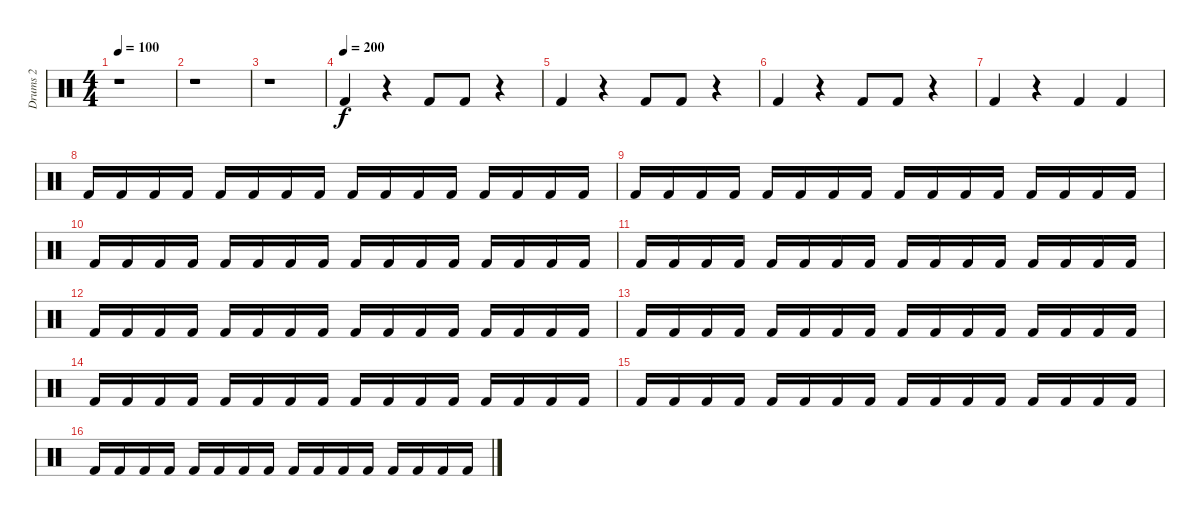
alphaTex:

\track ("Drums 2" "Drums 2") {instrument percussion}
\staff {score}
\articulation defaults
\ts (4 4)
\tempo 100
\clef neutral
\ks c
r.1{dy ff} |
r.1 |
r.1 |
\tempo (200)
"Kick (hit) 2".4{dy f} r.4 "Kick (hit) 2".8 "Kick (hit) 2".8 r.4 |
"Kick (hit) 2".4 r.4 "Kick (hit) 2".8 "Kick (hit) 2".8 r.4 |
"Kick (hit) 2".4 r.4 "Kick (hit) 2".8 "Kick (hit) 2".8 r.4 |
"Kick (hit) 2".4 r.4 "Kick (hit) 2".4 "Kick (hit) 2".4 |
"Kick (hit) 2".16 "Kick (hit) 2".16 "Kick (hit) 2".16 "Kick (hit) 2".16 "Kick (hit) 2".16 "Kick (hit) 2".16 "Kick (hit) 2".16 "Kick (hit) 2".16 "Kick (hit) 2".16 "Kick (hit) 2".16 "Kick (hit) 2".16 "Kick (hit) 2".16 "Kick (hit) 2".16 "Kick (hit) 2".16 "Kick (hit) 2".16 "Kick (hit) 2".16 |
"Kick (hit) 2".16 "Kick (hit) 2".16 "Kick (hit) 2".16 "Kick (hit) 2".16 "Kick (hit) 2".16 "Kick (hit) 2".16 "Kick (hit) 2".16 "Kick (hit) 2".16 "Kick (hit) 2".16 "Kick (hit) 2".16 "Kick (hit) 2".16 "Kick (hit) 2".16 "Kick (hit) 2".16 "Kick (hit) 2".16 "Kick (hit) 2".16 "Kick (hit) 2".16 |
"Kick (hit) 2".16 "Kick (hit) 2".16 "Kick (hit) 2".16 "Kick (hit) 2".16 "Kick (hit) 2".16 "Kick (hit) 2".16 "Kick (hit) 2".16 "Kick (hit) 2".16 "Kick (hit) 2".16 "Kick (hit) 2".16 "Kick (hit) 2".16 "Kick (hit) 2".16 "Kick (hit) 2".16 "Kick (hit) 2".16 "Kick (hit) 2".16 "Kick (hit) 2".16 |
"Kick (hit) 2".16 "Kick (hit) 2".16 "Kick (hit) 2".16 "Kick (hit) 2".16 "Kick (hit) 2".16 "Kick (hit) 2".16 "Kick (hit) 2".16 "Kick (hit) 2".16 "Kick (hit) 2".16 "Kick (hit) 2".16 "Kick (hit) 2".16 "Kick (hit) 2".16 "Kick (hit) 2".16 "Kick (hit) 2".16 "Kick (hit) 2".16 "Kick (hit) 2".16 |
"Kick (hit) 2".16 "Kick (hit) 2".16 "Kick (hit) 2".16 "Kick (hit) 2".16 "Kick (hit) 2".16 "Kick (hit) 2".16 "Kick (hit) 2".16 "Kick (hit) 2".16 "Kick (hit) 2".16 "Kick (hit) 2".16 "Kick (hit) 2".16 "Kick (hit) 2".16 "Kick (hit) 2".16 "Kick (hit) 2".16 "Kick (hit) 2".16 "Kick (hit) 2".16 |
"Kick (hit) 2".16 "Kick (hit) 2".16 "Kick (hit) 2".16 "Kick (hit) 2".16 "Kick (hit) 2".16 "Kick (hit) 2".16 "Kick (hit) 2".16 "Kick (hit) 2".16 "Kick (hit) 2".16 "Kick (hit) 2".16 "Kick (hit) 2".16 "Kick (hit) 2".16 "Kick (hit) 2".16 "Kick (hit) 2".16 "Kick (hit) 2".16 "Kick (hit) 2".16 |
"Kick (hit) 2".16 "Kick (hit) 2".16 "Kick (hit) 2".16 "Kick (hit) 2".16 "Kick (hit) 2".16 "Kick (hit) 2".16 "Kick (hit) 2".16 "Kick (hit) 2".16 "Kick (hit) 2".16 "Kick (hit) 2".16 "Kick (hit) 2".16 "Kick (hit) 2".16 "Kick (hit) 2".16 "Kick (hit) 2".16 "Kick (hit) 2".16 "Kick (hit) 2".16 |
"Kick (hit) 2".16 "Kick (hit) 2".16 "Kick (hit) 2".16 "Kick (hit) 2".16 "Kick (hit) 2".16 "Kick (hit) 2".16 "Kick (hit) 2".16 "Kick (hit) 2".16 "Kick (hit) 2".16 "Kick (hit) 2".16 "Kick (hit) 2".16 "Kick (hit) 2".16 "Kick (hit) 2".16 "Kick (hit) 2".16 "Kick (hit) 2".16 "Kick (hit) 2".16 |
"Kick (hit) 2".16 "Kick (hit) 2".16 "Kick (hit) 2".16 "Kick (hit) 2".16 "Kick (hit) 2".16 "Kick (hit) 2".16 "Kick (hit) 2".16 "Kick (hit) 2".16 "Kick (hit) 2".16 "Kick (hit) 2".16 "Kick (hit) 2".16 "Kick (hit) 2".16 "Kick (hit) 2".16 "Kick (hit) 2".16 "Kick (hit) 2".16 "Kick (hit) 2".16
